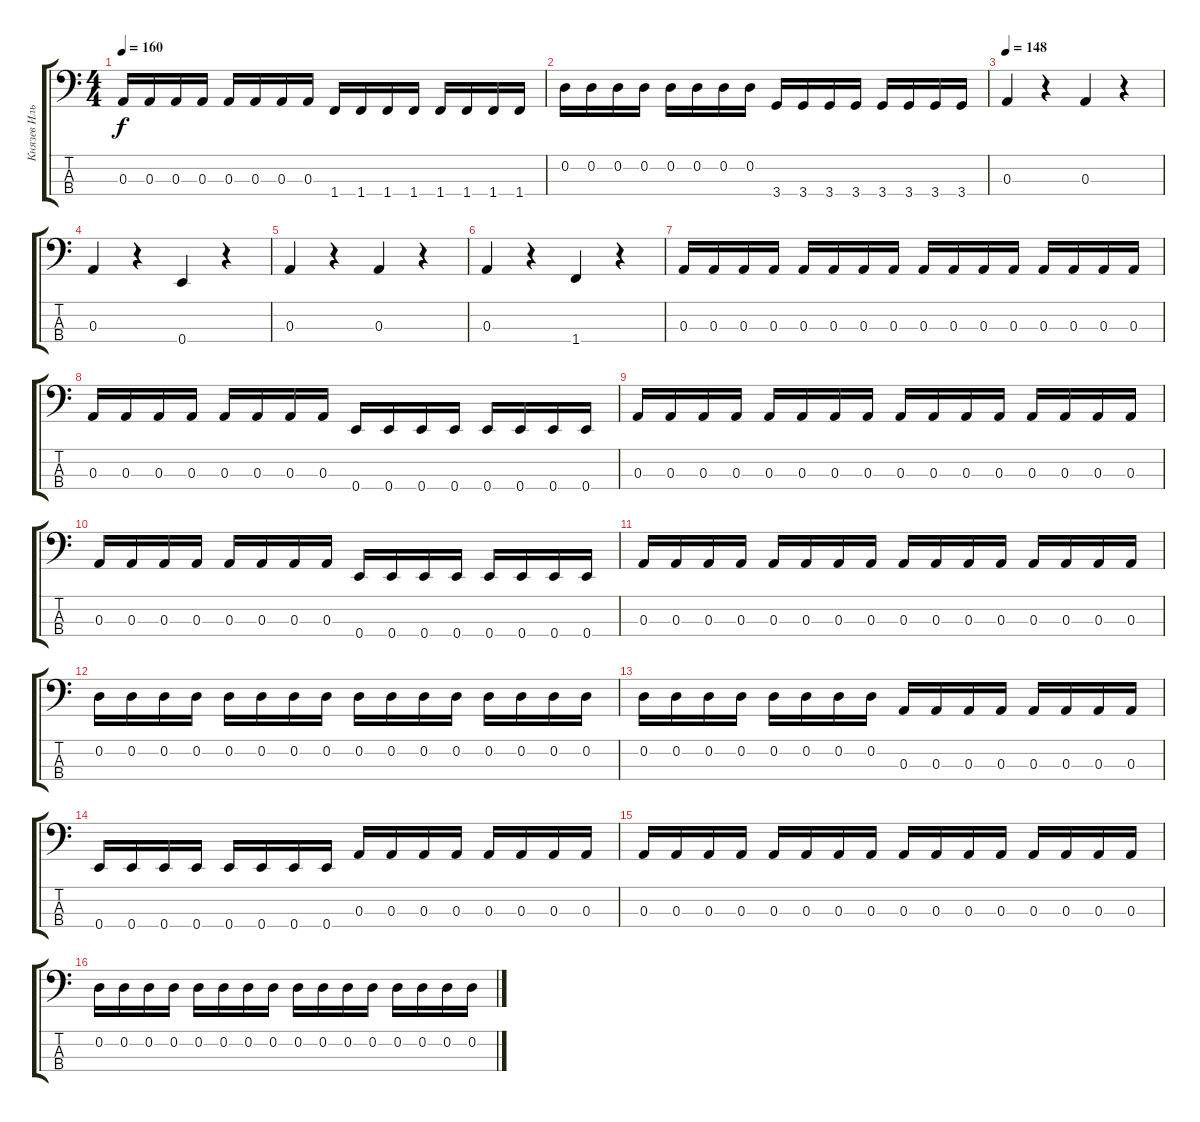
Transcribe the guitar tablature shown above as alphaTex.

\track ("Князев Илья" "Князев Иль") {instrument electricbasspick}
\staff {score tabs}
\tuning (G2 D2 A1 E1) {hide}
\ts (4 4)
\tempo 160
\clef f4
\ks c
0.3.16{dy f} 0.3.16 0.3.16 0.3.16 0.3.16 0.3.16 0.3.16 0.3.16 1.4.16 1.4.16 1.4.16 1.4.16 1.4.16 1.4.16 1.4.16 1.4.16 |
0.2.16 0.2.16 0.2.16 0.2.16 0.2.16 0.2.16 0.2.16 0.2.16 3.4.16 3.4.16 3.4.16 3.4.16 3.4.16 3.4.16 3.4.16 3.4.16 |
\tempo 148
0.3.4 r.4 0.3.4 r.4 |
0.3.4 r.4 0.4.4 r.4 |
0.3.4 r.4 0.3.4 r.4 |
0.3.4 r.4 1.4.4 r.4 |
0.3.16 0.3.16 0.3.16 0.3.16 0.3.16 0.3.16 0.3.16 0.3.16 0.3.16 0.3.16 0.3.16 0.3.16 0.3.16 0.3.16 0.3.16 0.3.16 |
0.3.16 0.3.16 0.3.16 0.3.16 0.3.16 0.3.16 0.3.16 0.3.16 0.4.16 0.4.16 0.4.16 0.4.16 0.4.16 0.4.16 0.4.16 0.4.16 |
0.3.16 0.3.16 0.3.16 0.3.16 0.3.16 0.3.16 0.3.16 0.3.16 0.3.16 0.3.16 0.3.16 0.3.16 0.3.16 0.3.16 0.3.16 0.3.16 |
0.3.16 0.3.16 0.3.16 0.3.16 0.3.16 0.3.16 0.3.16 0.3.16 0.4.16 0.4.16 0.4.16 0.4.16 0.4.16 0.4.16 0.4.16 0.4.16 |
0.3.16 0.3.16 0.3.16 0.3.16 0.3.16 0.3.16 0.3.16 0.3.16 0.3.16 0.3.16 0.3.16 0.3.16 0.3.16 0.3.16 0.3.16 0.3.16 |
0.2.16 0.2.16 0.2.16 0.2.16 0.2.16 0.2.16 0.2.16 0.2.16 0.2.16 0.2.16 0.2.16 0.2.16 0.2.16 0.2.16 0.2.16 0.2.16 |
0.2.16 0.2.16 0.2.16 0.2.16 0.2.16 0.2.16 0.2.16 0.2.16 0.3.16 0.3.16 0.3.16 0.3.16 0.3.16 0.3.16 0.3.16 0.3.16 |
0.4.16 0.4.16 0.4.16 0.4.16 0.4.16 0.4.16 0.4.16 0.4.16 0.3.16 0.3.16 0.3.16 0.3.16 0.3.16 0.3.16 0.3.16 0.3.16 |
0.3.16 0.3.16 0.3.16 0.3.16 0.3.16 0.3.16 0.3.16 0.3.16 0.3.16 0.3.16 0.3.16 0.3.16 0.3.16 0.3.16 0.3.16 0.3.16 |
0.2.16 0.2.16 0.2.16 0.2.16 0.2.16 0.2.16 0.2.16 0.2.16 0.2.16 0.2.16 0.2.16 0.2.16 0.2.16 0.2.16 0.2.16 0.2.16
